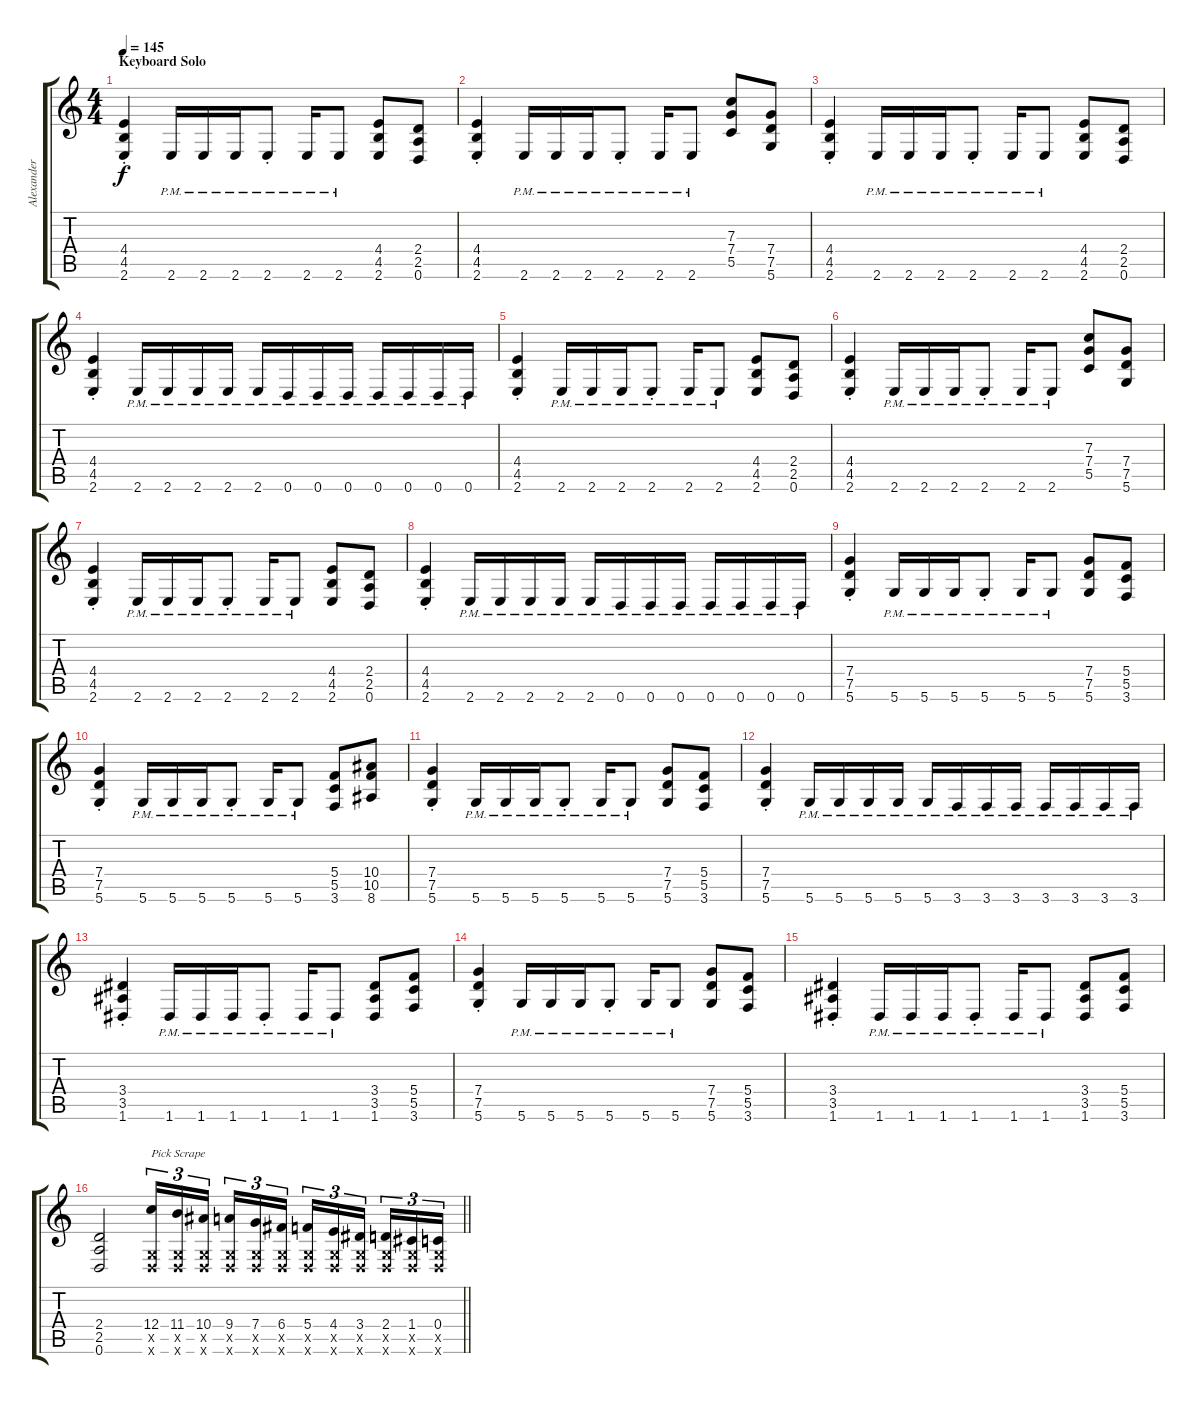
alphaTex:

\track ("Alexander (Rythm Guitar)" "Alexander ") {instrument overdrivenguitar}
\staff {score tabs}
\tuning (D4 A3 F3 C3 G2 D2) {hide}
\ts (4 4)
\section ("" "Keyboard Solo")
\tempo 145
\clef g2
\ks c
(4.4{st} 4.5{st} 2.6{st}).4{dy f volume 13 balance 14 instrument overdrivenguitar} 2.6{pm}.16 2.6{pm}.16 2.6{pm}.16 2.6{pm st}.8 2.6{pm}.16 2.6{pm}.8 (4.4 4.5 2.6).8 (2.4 2.5 0.6).8 |
(4.4{st} 4.5{st} 2.6{st}).4 2.6{pm}.16 2.6{pm}.16 2.6{pm}.16 2.6{pm st}.8 2.6{pm}.16 2.6{pm}.8 (7.3 7.4 5.5).8 (7.4 7.5 5.6).8 |
(4.4{st} 4.5{st} 2.6{st}).4 2.6{pm}.16 2.6{pm}.16 2.6{pm}.16 2.6{pm st}.8 2.6{pm}.16 2.6{pm}.8 (4.4 4.5 2.6).8 (2.4 2.5 0.6).8 |
(4.4{st} 4.5{st} 2.6{st}).4 2.6{pm}.16 2.6{pm}.16 2.6{pm}.16 2.6{pm}.16 2.6{pm}.16 0.6{pm}.16 0.6{pm}.16 0.6{pm}.16 0.6{pm}.16 0.6{pm}.16 0.6{pm}.16 0.6{pm}.16 |
(4.4{st} 4.5{st} 2.6{st}).4 2.6{pm}.16 2.6{pm}.16 2.6{pm}.16 2.6{pm st}.8 2.6{pm}.16 2.6{pm}.8 (4.4 4.5 2.6).8 (2.4 2.5 0.6).8 |
(4.4{st} 4.5{st} 2.6{st}).4 2.6{pm}.16 2.6{pm}.16 2.6{pm}.16 2.6{pm st}.8 2.6{pm}.16 2.6{pm}.8 (7.3 7.4 5.5).8 (7.4 7.5 5.6).8 |
(4.4{st} 4.5{st} 2.6{st}).4 2.6{pm}.16 2.6{pm}.16 2.6{pm}.16 2.6{pm st}.8 2.6{pm}.16 2.6{pm}.8 (4.4 4.5 2.6).8 (2.4 2.5 0.6).8 |
(4.4{st} 4.5{st} 2.6{st}).4 2.6{pm}.16 2.6{pm}.16 2.6{pm}.16 2.6{pm}.16 2.6{pm}.16 0.6{pm}.16 0.6{pm}.16 0.6{pm}.16 0.6{pm}.16 0.6{pm}.16 0.6{pm}.16 0.6{pm}.16 |
(7.4{st} 7.5{st} 5.6{st}).4 5.6{pm}.16 5.6{pm}.16 5.6{pm}.16 5.6{pm st}.8 5.6{pm}.16 5.6{pm}.8 (7.4 7.5 5.6).8 (5.4 5.5 3.6).8 |
(7.4{st} 7.5{st} 5.6{st}).4 5.6{pm}.16 5.6{pm}.16 5.6{pm}.16 5.6{pm st}.8 5.6{pm}.16 5.6{pm}.8 (5.4 5.5 3.6).8 (10.4 10.5 8.6).8 |
(7.4{st} 7.5{st} 5.6{st}).4 5.6{pm}.16 5.6{pm}.16 5.6{pm}.16 5.6{pm st}.8 5.6{pm}.16 5.6{pm}.8 (7.4 7.5 5.6).8 (5.4 5.5 3.6).8 |
(7.4{st} 7.5{st} 5.6{st}).4 5.6{pm}.16 5.6{pm}.16 5.6{pm}.16 5.6{pm}.16 5.6{pm}.16 3.6{pm}.16 3.6{pm}.16 3.6{pm}.16 3.6{pm}.16 3.6{pm}.16 3.6{pm}.16 3.6{pm}.16 |
(3.4{st} 3.5{st} 1.6{st}).4 1.6{pm}.16 1.6{pm}.16 1.6{pm}.16 1.6{pm st}.8 1.6{pm}.16 1.6{pm}.8 (3.4 3.5 1.6).8 (5.4 5.5 3.6).8 |
(7.4{st} 7.5{st} 5.6{st}).4 5.6{pm}.16 5.6{pm}.16 5.6{pm}.16 5.6{pm st}.8 5.6{pm}.16 5.6{pm}.8 (7.4 7.5 5.6).8 (5.4 5.5 3.6).8 |
(3.4{st} 3.5{st} 1.6{st}).4 1.6{pm}.16 1.6{pm}.16 1.6{pm}.16 1.6{pm st}.8 1.6{pm}.16 1.6{pm}.8 (3.4 3.5 1.6).8 (5.4 5.5 3.6).8 |
\barLineRight lightlight
(2.4 2.5 0.6).2 (12.4 0.5{x} 0.6{x}).16{tu (3 2) txt "Pick Scrape" instrument guitarfretnoise} (11.4 0.5{x} 0.6{x}).16{tu (3 2)} (10.4 0.5{x} 0.6{x}).16{tu (3 2) beam splitsecondary} (9.4 0.5{x} 0.6{x}).16{tu (3 2)} (7.4 0.5{x} 0.6{x}).16{tu (3 2)} (6.4 0.5{x} 0.6{x}).16{tu (3 2)} (5.4 0.5{x} 0.6{x}).16{tu (3 2)} (4.4 0.5{x} 0.6{x}).16{tu (3 2)} (3.4 0.5{x} 0.6{x}).16{tu (3 2) beam splitsecondary} (2.4 0.5{x} 0.6{x}).16{tu (3 2)} (1.4 0.5{x} 0.6{x}).16{tu (3 2)} (0.4 0.5{x} 0.6{x}).16{tu (3 2)}
